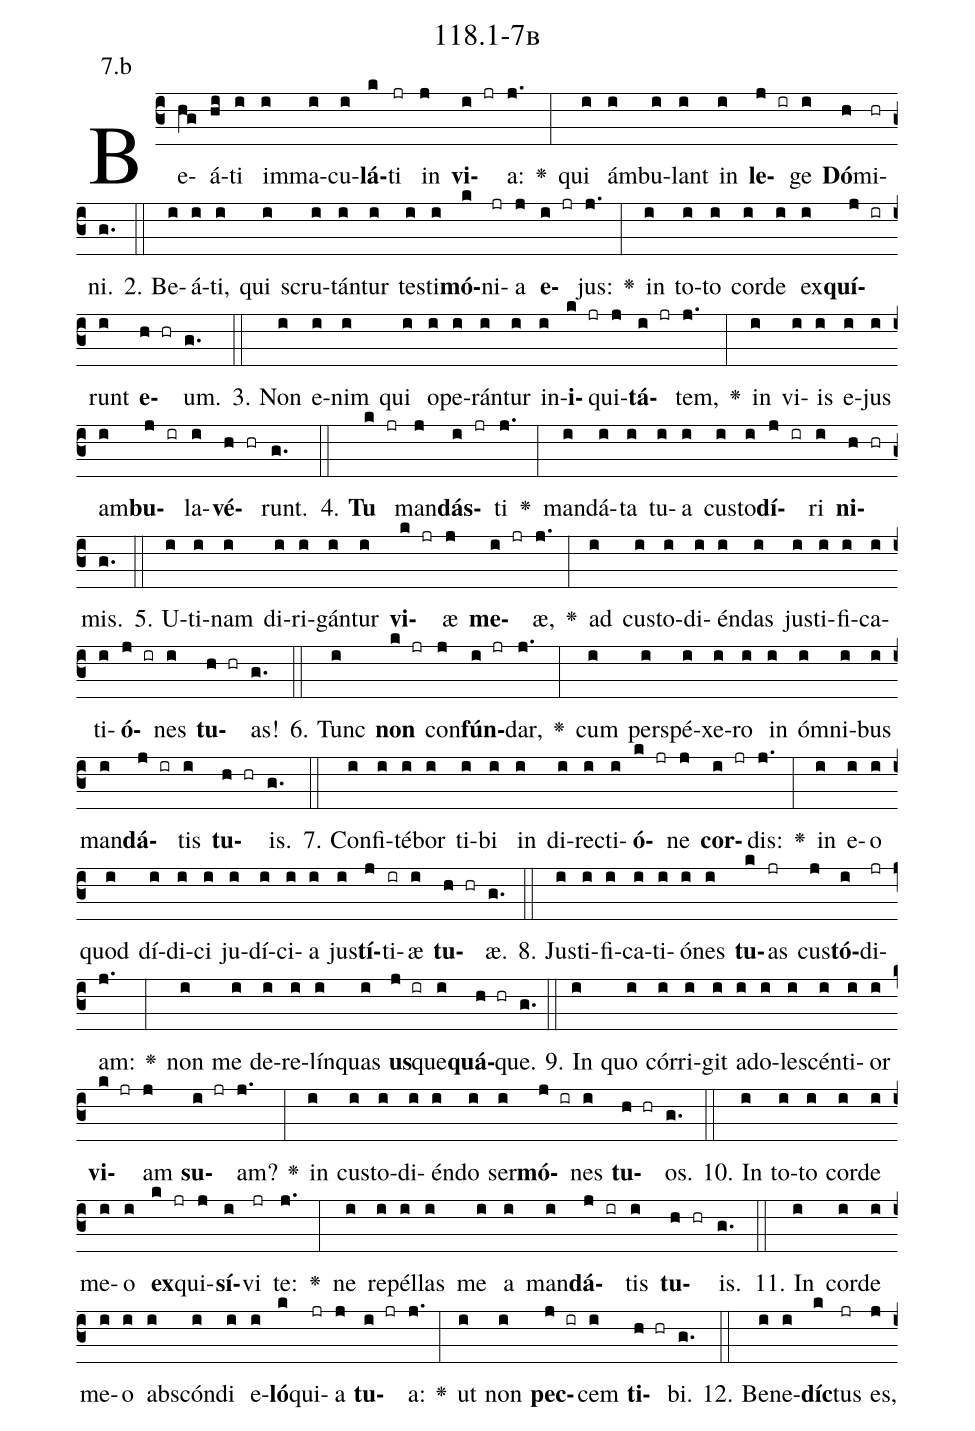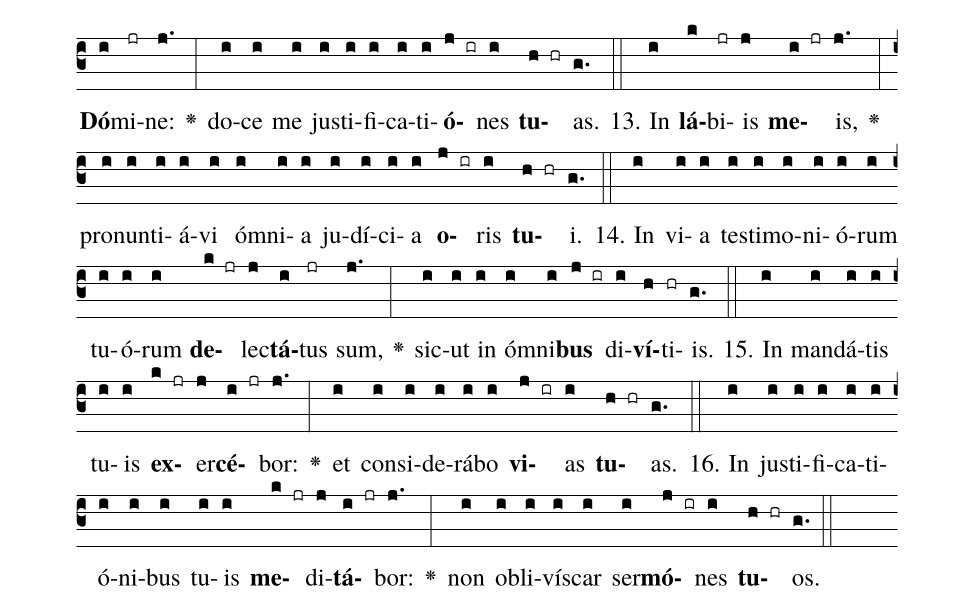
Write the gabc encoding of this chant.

name: 118.1-7b;
annotation: 7.b;
%%
(c3)Be(hg)á(hi)ti(i) im(i)ma(i)cu(i)<b>lá</b>(k)ti(jr) in(j) <b>vi</b>(i jr)a:(j.) <v>\greheightstar</v>(:) qui(i) ám(i)bu(i)lant(i) in(i) <b>le</b>(j ir)ge(i) <b>Dó</b>(h)mi(hr)ni.(g.) (::)
2. Be(i)á(i)ti,(i) qui(i) scru(i)tán(i)tur(i) tes(i)ti(i)<b>mó</b>(k)ni(jr)a(j) <b>e</b>(i jr)jus:(j.) <v>\greheightstar</v>(:) in(i) to(i)to(i) cor(i)de(i) ex(i)<b>quí</b>(j ir)runt(i) <b>e</b>(h hr)um.(g.) (::)
3. Non(i) e(i)nim(i) qui(i) o(i)pe(i)rán(i)tur(i) in(i)<b>i</b>(k jr)qui(j)<b>tá</b>(i jr)tem,(j.) <v>\greheightstar</v>(:) in(i) vi(i)is(i) e(i)jus(i) am(i)<b>bu</b>(j ir)la(i)<b>vé</b>(h hr)runt.(g.) (::)
4. <b>Tu</b>(k jr) man(j)<b>dás</b>(i jr)ti(j.) <v>\greheightstar</v>(:) man(i)dá(i)ta(i) tu(i)a(i) cus(i)to(i)<b>dí</b>(j ir)ri(i) <b>ni</b>(h hr)mis.(g.) (::)
5. U(i)ti(i)nam(i) di(i)ri(i)gán(i)tur(i) <b>vi</b>(k jr)æ(j) <b>me</b>(i jr)æ,(j.) <v>\greheightstar</v>(:) ad(i) cus(i)to(i)di(i)én(i)das(i) jus(i)ti(i)fi(i)ca(i)ti(i)<b>ó</b>(j ir)nes(i) <b>tu</b>(h hr)as!(g.) (::)
6. Tunc(i) <b>non</b>(k jr) con(j)<b>fún</b>(i jr)dar,(j.) <v>\greheightstar</v>(:) cum(i) per(i)spé(i)xe(i)ro(i) in(i) óm(i)ni(i)bus(i) man(i)<b>dá</b>(j ir)tis(i) <b>tu</b>(h hr)is.(g.) (::)
7. Con(i)fi(i)té(i)bor(i) ti(i)bi(i) in(i) di(i)rec(i)ti(i)<b>ó</b>(k jr)ne(j) <b>cor</b>(i jr)dis:(j.) <v>\greheightstar</v>(:) in(i) e(i)o(i) quod(i) dí(i)di(i)ci(i) ju(i)dí(i)ci(i)a(i) jus(i)<b>tí</b>(j)ti(ir)æ(i) <b>tu</b>(h hr)æ.(g.) (::)
8. Jus(i)ti(i)fi(i)ca(i)ti(i)ó(i)nes(i) <b>tu</b>(k)as(jr) cus(j)<b>tó</b>(i)di(jr)am:(j.) <v>\greheightstar</v>(:) non(i) me(i) de(i)re(i)lín(i)quas(i) <b>us</b>(j ir)que(i)<b>quá</b>(h hr)que.(g.) (::)
9. In(i) quo(i) cór(i)ri(i)git(i) ad(i)o(i)le(i)scén(i)ti(i)or(i) <b>vi</b>(k jr)am(j) <b>su</b>(i jr)am?(j.) <v>\greheightstar</v>(:) in(i) cus(i)to(i)di(i)én(i)do(i) ser(i)<b>mó</b>(j ir)nes(i) <b>tu</b>(h hr)os.(g.) (::)
10. In(i) to(i)to(i) cor(i)de(i) me(i)o(i) <b>ex</b>(k jr)qui(j)<b>sí</b>(i)vi(jr) te:(j.) <v>\greheightstar</v>(:) ne(i) re(i)pél(i)las(i) me(i) a(i) man(i)<b>dá</b>(j ir)tis(i) <b>tu</b>(h hr)is.(g.) (::)
11. In(i) cor(i)de(i) me(i)o(i) abs(i)cón(i)di(i) e(i)<b>ló</b>(k)qui(jr)a(j) <b>tu</b>(i jr)a:(j.) <v>\greheightstar</v>(:) ut(i) non(i) <b>pec</b>(j ir)cem(i) <b>ti</b>(h hr)bi.(g.) (::)
12. Be(i)ne(i)<b>díc</b>(k)tus(jr) es,(j) <b>Dó</b>(i)mi(jr)ne:(j.) <v>\greheightstar</v>(:) do(i)ce(i) me(i) jus(i)ti(i)fi(i)ca(i)ti(i)<b>ó</b>(j ir)nes(i) <b>tu</b>(h hr)as.(g.) (::)
13. In(i) <b>lá</b>(k)bi(jr)is(j) <b>me</b>(i jr)is,(j.) <v>\greheightstar</v>(:) pro(i)nun(i)ti(i)á(i)vi(i) óm(i)ni(i)a(i) ju(i)dí(i)ci(i)a(i) <b>o</b>(j ir)ris(i) <b>tu</b>(h hr)i.(g.) (::)
14. In(i) vi(i)a(i) tes(i)ti(i)mo(i)ni(i)ó(i)rum(i) tu(i)ó(i)rum(i) <b>de</b>(k jr)lec(j)<b>tá</b>(i)tus(jr) sum,(j.) <v>\greheightstar</v>(:) sic(i)ut(i) in(i) óm(i)ni(i)<b>bus</b>(j ir) di(i)<b>ví</b>(h)ti(hr)is.(g.) (::)
15. In(i) man(i)dá(i)tis(i) tu(i)is(i) <b>ex</b>(k jr)er(j)<b>cé</b>(i jr)bor:(j.) <v>\greheightstar</v>(:) et(i) con(i)si(i)de(i)rá(i)bo(i) <b>vi</b>(j ir)as(i) <b>tu</b>(h hr)as.(g.) (::)
16. In(i) jus(i)ti(i)fi(i)ca(i)ti(i)ó(i)ni(i)bus(i) tu(i)is(i) <b>me</b>(k jr)di(j)<b>tá</b>(i jr)bor:(j.) <v>\greheightstar</v>(:) non(i) ob(i)li(i)vís(i)car(i) ser(i)<b>mó</b>(j ir)nes(i) <b>tu</b>(h hr)os.(g.) (::)
